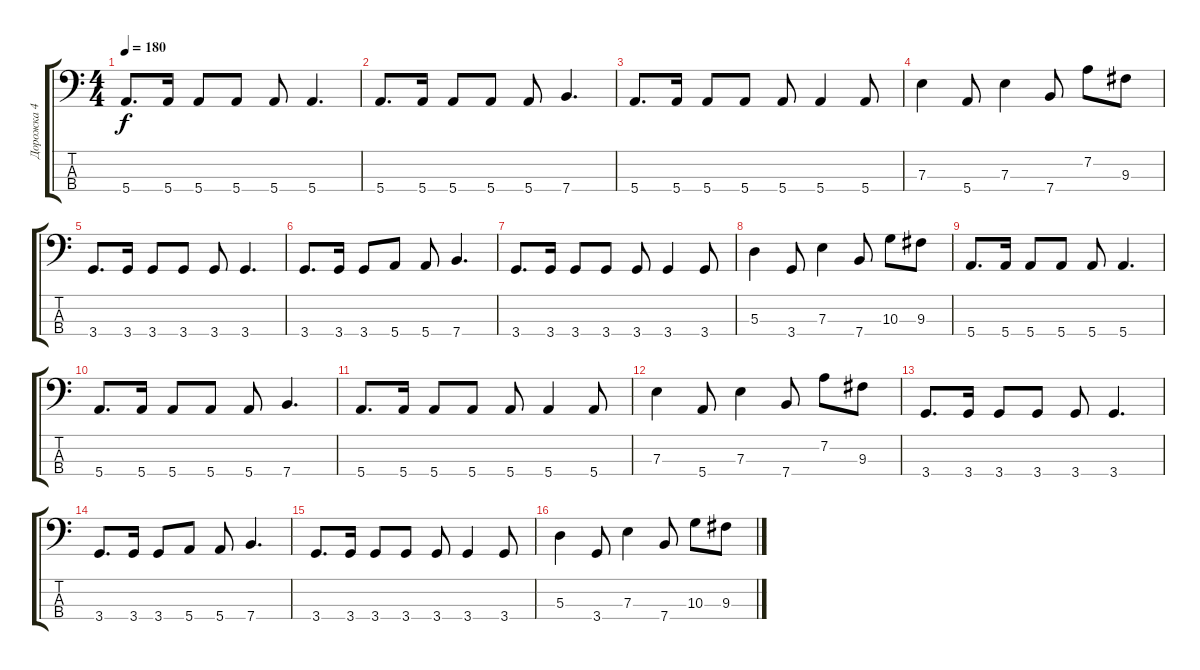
\track ("Дорожка 4" "Дорожка 4") {instrument electricbassfinger}
\staff {score tabs}
\tuning (G2 D2 A1 E1) {hide}
\ts (4 4)
\tempo 180
\clef f4
\ks c
5.4.8{d dy f} 5.4.16 5.4.8 5.4.8 5.4.8 5.4.4{d} |
5.4.8{d} 5.4.16 5.4.8 5.4.8 5.4.8 7.4.4{d} |
5.4.8{d} 5.4.16 5.4.8 5.4.8 5.4.8 5.4.4 5.4.8 |
7.3.4 5.4.8 7.3.4 7.4.8 7.2.8 9.3.8 |
3.4.8{d} 3.4.16 3.4.8 3.4.8 3.4.8 3.4.4{d} |
3.4.8{d} 3.4.16 3.4.8 5.4.8 5.4.8 7.4.4{d} |
3.4.8{d} 3.4.16 3.4.8 3.4.8 3.4.8 3.4.4 3.4.8 |
5.3.4 3.4.8 7.3.4 7.4.8 10.3.8 9.3.8 |
5.4.8{d} 5.4.16 5.4.8 5.4.8 5.4.8 5.4.4{d} |
5.4.8{d} 5.4.16 5.4.8 5.4.8 5.4.8 7.4.4{d} |
5.4.8{d} 5.4.16 5.4.8 5.4.8 5.4.8 5.4.4 5.4.8 |
7.3.4 5.4.8 7.3.4 7.4.8 7.2.8 9.3.8 |
3.4.8{d} 3.4.16 3.4.8 3.4.8 3.4.8 3.4.4{d} |
3.4.8{d} 3.4.16 3.4.8 5.4.8 5.4.8 7.4.4{d} |
3.4.8{d} 3.4.16 3.4.8 3.4.8 3.4.8 3.4.4 3.4.8 |
5.3.4 3.4.8 7.3.4 7.4.8 10.3.8 9.3.8
